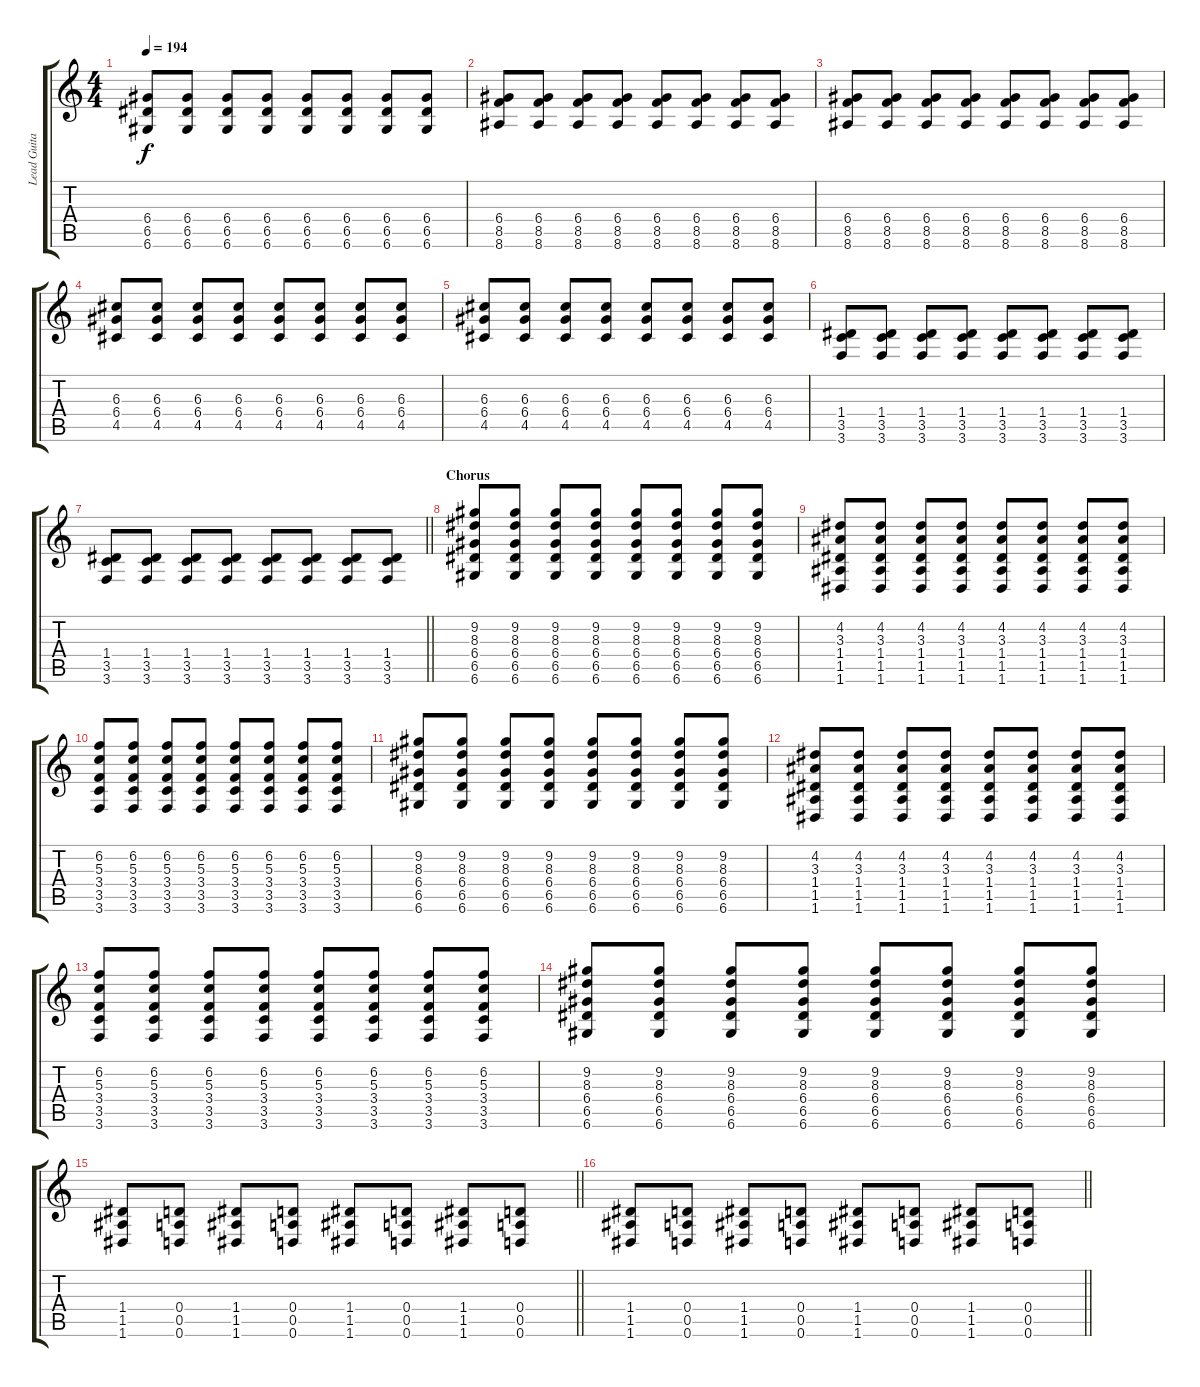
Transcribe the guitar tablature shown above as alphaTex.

\track ("Lead Guitar" "Lead Guita") {instrument distortionguitar}
\staff {score tabs}
\tuning (E4 B3 G3 D3 A2 D2) {hide}
\ts (4 4)
\tempo 194
\clef g2
\ks c
(6.4 6.5 6.6).8{dy f} (6.4 6.5 6.6).8 (6.4 6.5 6.6).8 (6.4 6.5 6.6).8 (6.4 6.5 6.6).8 (6.4 6.5 6.6).8 (6.4 6.5 6.6).8 (6.4 6.5 6.6).8 |
(6.4 8.5 8.6).8 (6.4 8.5 8.6).8 (6.4 8.5 8.6).8 (6.4 8.5 8.6).8 (6.4 8.5 8.6).8 (6.4 8.5 8.6).8 (6.4 8.5 8.6).8 (6.4 8.5 8.6).8 |
(6.4 8.5 8.6).8 (6.4 8.5 8.6).8 (6.4 8.5 8.6).8 (6.4 8.5 8.6).8 (6.4 8.5 8.6).8 (6.4 8.5 8.6).8 (6.4 8.5 8.6).8 (6.4 8.5 8.6).8 |
(6.3 6.4 4.5).8 (6.3 6.4 4.5).8 (6.3 6.4 4.5).8 (6.3 6.4 4.5).8 (6.3 6.4 4.5).8 (6.3 6.4 4.5).8 (6.3 6.4 4.5).8 (6.3 6.4 4.5).8 |
(6.3 6.4 4.5).8 (6.3 6.4 4.5).8 (6.3 6.4 4.5).8 (6.3 6.4 4.5).8 (6.3 6.4 4.5).8 (6.3 6.4 4.5).8 (6.3 6.4 4.5).8 (6.3 6.4 4.5).8 |
(1.4 3.5 3.6).8 (1.4 3.5 3.6).8 (1.4 3.5 3.6).8 (1.4 3.5 3.6).8 (1.4 3.5 3.6).8 (1.4 3.5 3.6).8 (1.4 3.5 3.6).8 (1.4 3.5 3.6).8 |
\barLineRight lightlight
(1.4 3.5 3.6).8 (1.4 3.5 3.6).8 (1.4 3.5 3.6).8 (1.4 3.5 3.6).8 (1.4 3.5 3.6).8 (1.4 3.5 3.6).8 (1.4 3.5 3.6).8 (1.4 3.5 3.6).8 |
\section ("" "Chorus")
(9.2 8.3 6.4 6.5 6.6).8 (9.2 8.3 6.4 6.5 6.6).8 (9.2 8.3 6.4 6.5 6.6).8 (9.2 8.3 6.4 6.5 6.6).8 (9.2 8.3 6.4 6.5 6.6).8 (9.2 8.3 6.4 6.5 6.6).8 (9.2 8.3 6.4 6.5 6.6).8 (9.2 8.3 6.4 6.5 6.6).8 |
(4.2 3.3 1.4 1.5 1.6).8 (4.2 3.3 1.4 1.5 1.6).8 (4.2 3.3 1.4 1.5 1.6).8 (4.2 3.3 1.4 1.5 1.6).8 (4.2 3.3 1.4 1.5 1.6).8 (4.2 3.3 1.4 1.5 1.6).8 (4.2 3.3 1.4 1.5 1.6).8 (4.2 3.3 1.4 1.5 1.6).8 |
(6.2 5.3 3.4 3.5 3.6).8 (6.2 5.3 3.4 3.5 3.6).8 (6.2 5.3 3.4 3.5 3.6).8 (6.2 5.3 3.4 3.5 3.6).8 (6.2 5.3 3.4 3.5 3.6).8 (6.2 5.3 3.4 3.5 3.6).8 (6.2 5.3 3.4 3.5 3.6).8 (6.2 5.3 3.4 3.5 3.6).8 |
(9.2 8.3 6.4 6.5 6.6).8 (9.2 8.3 6.4 6.5 6.6).8 (9.2 8.3 6.4 6.5 6.6).8 (9.2 8.3 6.4 6.5 6.6).8 (9.2 8.3 6.4 6.5 6.6).8 (9.2 8.3 6.4 6.5 6.6).8 (9.2 8.3 6.4 6.5 6.6).8 (9.2 8.3 6.4 6.5 6.6).8 |
(4.2 3.3 1.4 1.5 1.6).8 (4.2 3.3 1.4 1.5 1.6).8 (4.2 3.3 1.4 1.5 1.6).8 (4.2 3.3 1.4 1.5 1.6).8 (4.2 3.3 1.4 1.5 1.6).8 (4.2 3.3 1.4 1.5 1.6).8 (4.2 3.3 1.4 1.5 1.6).8 (4.2 3.3 1.4 1.5 1.6).8 |
(6.2 5.3 3.4 3.5 3.6).8 (6.2 5.3 3.4 3.5 3.6).8 (6.2 5.3 3.4 3.5 3.6).8 (6.2 5.3 3.4 3.5 3.6).8 (6.2 5.3 3.4 3.5 3.6).8 (6.2 5.3 3.4 3.5 3.6).8 (6.2 5.3 3.4 3.5 3.6).8 (6.2 5.3 3.4 3.5 3.6).8 |
(9.2 8.3 6.4 6.5 6.6).8 (9.2 8.3 6.4 6.5 6.6).8 (9.2 8.3 6.4 6.5 6.6).8 (9.2 8.3 6.4 6.5 6.6).8 (9.2 8.3 6.4 6.5 6.6).8 (9.2 8.3 6.4 6.5 6.6).8 (9.2 8.3 6.4 6.5 6.6).8 (9.2 8.3 6.4 6.5 6.6).8 |
\barLineRight lightlight
(1.4 1.5 1.6).8 (0.4 0.5 0.6).8 (1.4 1.5 1.6).8 (0.4 0.5 0.6).8 (1.4 1.5 1.6).8 (0.4 0.5 0.6).8 (1.4 1.5 1.6).8 (0.4 0.5 0.6).8 |
\barLineRight lightlight
(1.4 1.5 1.6).8 (0.4 0.5 0.6).8 (1.4 1.5 1.6).8 (0.4 0.5 0.6).8 (1.4 1.5 1.6).8 (0.4 0.5 0.6).8 (1.4 1.5 1.6).8 (0.4 0.5 0.6).8
